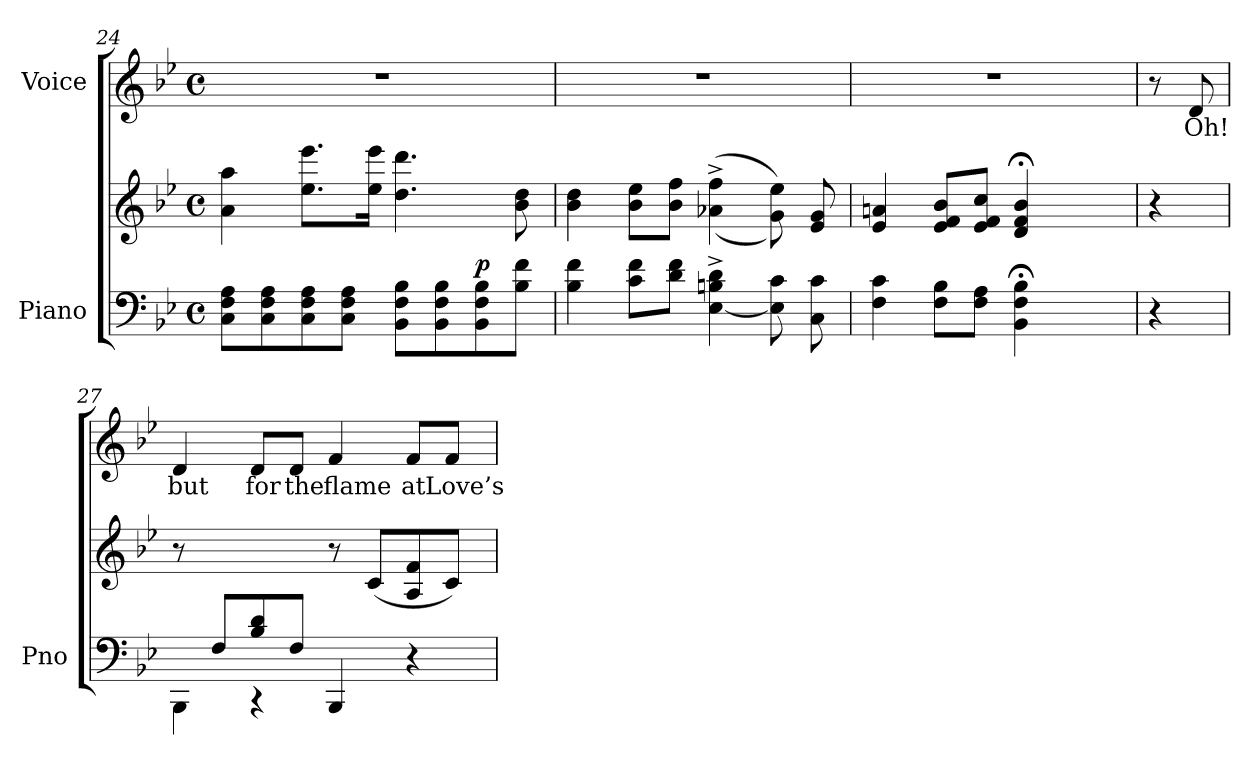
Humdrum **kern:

**kern	**kern	**dynam	**kern	**text
*part2	*part2	*part2	*part1	*part1
*staff3	*staff2	*staff2/3	*staff1	*staff1
*I"Piano	*	*	*I"Voice	*
*I'Pno	*	*	*	*
*clefF4	*clefG2	*	*clefG2	*
*k[b-e-]	*k[b-e-]	*	*k[b-e-]	*
*M4/4	*M4/4	*	*M4/4	*
*met(c)	*met(c)	*	*met(c)	*
=24	=24	=24	=24	=24
8C\ 8F\ 8A\L	4a\ 4aa\	.	1r	.
8C\ 8F\ 8A\	.	.	.	.
8C\ 8F\ 8A\	8.ee-\ 8.eee-\L	.	.	.
8C\ 8F\ 8A\J	.	.	.	.
.	16ee-\ 16eee-\Jk	.	.	.
8BB-\ 8F\ 8B-\L	4.dd\ 4.ddd\	.	.	.
8BB-\ 8F\ 8B-\	.	.	.	.
!	!	!LO:DY:a=2	!	!
8BB-\ 8F\ 8B-\	.	p	.	.
8B-\ 8f\J	8b-\ 8dd\	.	.	.
=25	=25	=25	=25	=25
4B-\ 4f\	4b-\ 4dd\	.	1r	.
8c\ 8f\L	8b-\ 8ee-\L	.	.	.
8d\ 8f\J	8b-\ 8ff\J	.	.	.
[4E-\^ 4Bn\^ 4d\^	((<4a-X\^ 4ff\^	.	.	.
8E-\] 8c\	8g\ 8ee-\))	.	.	.
8C\ 8c\	8e-/ 8g/	.	.	.
=26	=26	=26	=26	=26
4F\ 4c\	4e-/ 4an/	.	1r	.
8F\ 8B-\L	8e-/ 8f/ 8b-/L	.	.	.
8F\ 8A\J	8e-/ 8f/ 8cc/J	.	.	.
4BB-\;< 4F\;< 4B-\;<	4d/;< 4f/;< 4b-/;<	.	.	.
4ryy	4ryy	.	.	.
=26X2	=26X2	=26X2	=26X2	=26X2
4r	4r	.	8r	.
.	.	.	8d/	Oh!
=27	=27	=27	=27	=27
*^	*	*	*	*
8ryy	4BBB-\	8r	.	4d/	but
8F/L	.	4.ryy	.	.	.
8B-/ 8d/	4r	.	.	8d/L	for
8F/J	.	.	.	8d/J	the
2ryy	4BBB-/	8r	.	4f/	flame
.	.	(8c/L	.	.	.
.	4r	8A/ 8f/	.	8f/L	at
.	.	8c/J)	.	8f/J	Love’s
*v	*v	*	*	*	*
=	=	=	=	=
*-	*-	*-	*-	*-
